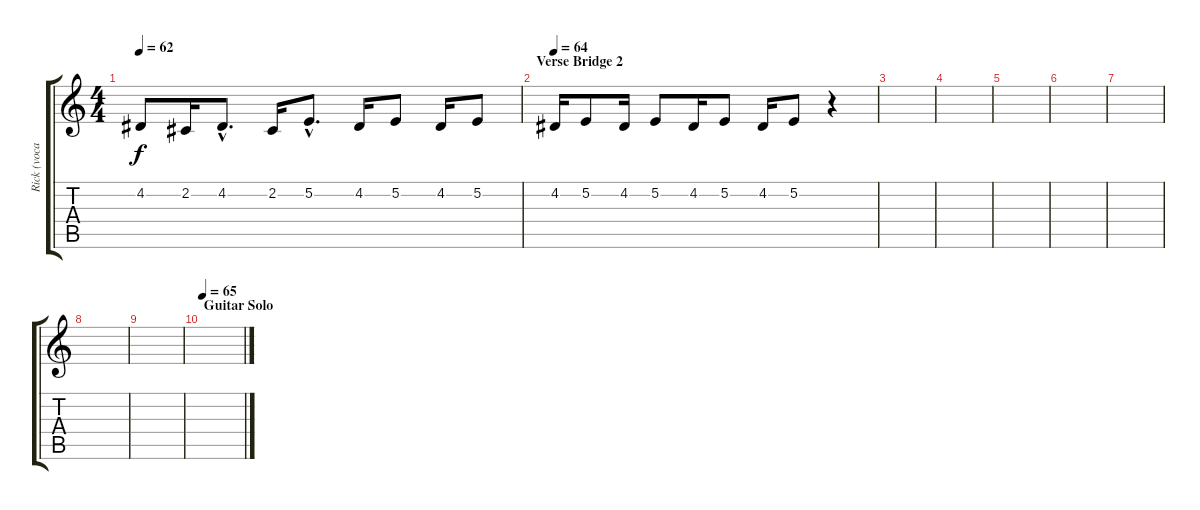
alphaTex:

\track ("Rick (vocal)" "Rick (voca") {instrument choiraahs}
\staff {score tabs}
\tuning (E4 B3 G3 D3 A2 E2) {hide}
\ts (4 4)
\tempo 62
\clef g2
\ks c
4.2.8{dy f} 2.2.16 4.2{hac}.8{d} 2.2.16 5.2{hac}.8{d} 4.2.16 5.2.8 4.2.16 5.2.8 |
\section ("" "Verse Bridge 2")
\tempo 64
4.2.16 5.2.8 4.2.16 5.2.8 4.2.16 5.2.8 4.2.16 5.2.8 r.4 |
|
|
|
|
|
|
|
\section ("" "Guitar Solo")
\tempo 65
